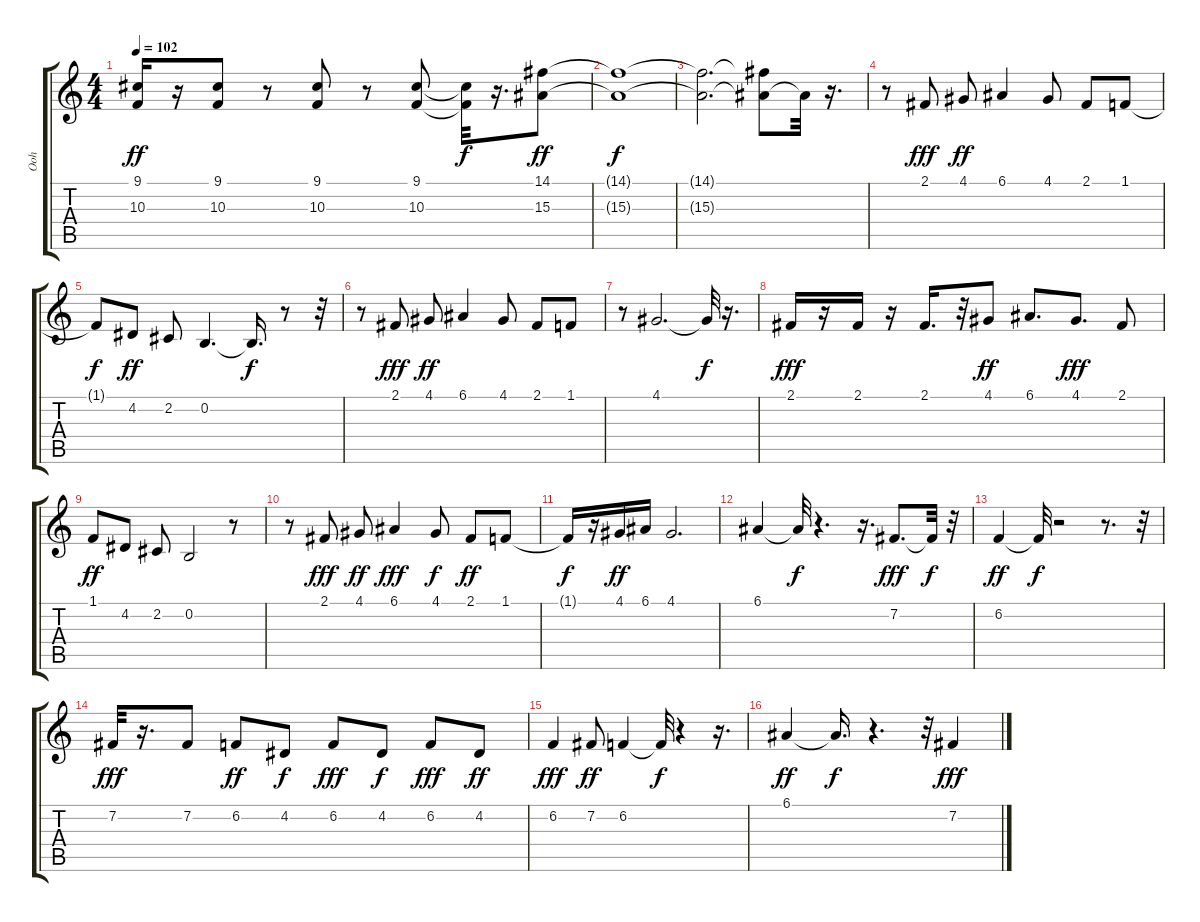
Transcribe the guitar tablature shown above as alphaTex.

\track ("Ooh" "Ooh") {instrument voiceoohs}
\staff {score tabs}
\tuning (E4 B3 G3 D3 A2 E2) {hide}
\ts (4 4)
\tempo 102
\clef g2
\ks c
(9.1 10.3).16{dy ff} r.16 (9.1 10.3).8 r.8 (9.1 10.3).8 r.8 (9.1 10.3).8 (9.1{t} 10.3{t}).32{dy f} r.16{d} (14.1 15.3).8{dy ff} |
(14.1{t} 15.3{t}).1{dy f} |
(14.1{t} 15.3{t}).2{d} (14.1{t} 15.3{t}).8 15.3{t}.32 r.16{d} |
r.8 2.1.8{dy fff} 4.1.8{dy ff} 6.1.4 4.1.8 2.1.8 1.1.8 |
1.1{t}.8{dy f} 4.2.8{dy ff} 2.2.8 0.2.4{d} 0.2{t}.16{d dy f} r.8 r.32 |
r.8 2.1.8{dy fff} 4.1.8{dy ff} 6.1.4 4.1.8 2.1.8 1.1.8 |
r.8 4.1.2{d} 4.1{t}.32{dy f} r.16{d} |
2.1.16{dy fff} r.16 2.1.16 r.16 2.1.16{d} r.32 4.1.8{dy ff} 6.1.8{d} 4.1.8{d dy fff} 2.1.8 |
1.1.8{dy ff} 4.2.8 2.2.8 0.2.2 r.8 |
r.8 2.1.8{dy fff} 4.1.8{dy ff} 6.1.4{dy fff} 4.1.8{dy f} 2.1.8{dy ff} 1.1.8 |
1.1{t}.16{dy f} r.16 4.1.16{dy ff} 6.1.16 4.1.2{d} |
6.1.4 6.1{t}.32{dy f} r.4{d} r.16{d} 7.2.8{d dy fff} 7.2{t}.32{dy f} r.32 |
6.2.4{dy ff} 6.2{t}.32{dy f} r.2 r.8{d} r.32 |
7.2.32{dy fff} r.16{d} 7.2.8 6.2.8{dy ff} 4.2.8{dy f} 6.2.8{dy fff} 4.2.8{dy f} 6.2.8{dy fff} 4.2.8{dy ff} |
6.2.4{dy fff} 7.2.8{dy ff} 6.2.4 6.2{t}.32{dy f} r.4 r.16{d} |
6.1.4{dy ff} 6.1{t}.16{d dy f} r.4{d} r.32 7.2.4{dy fff}
